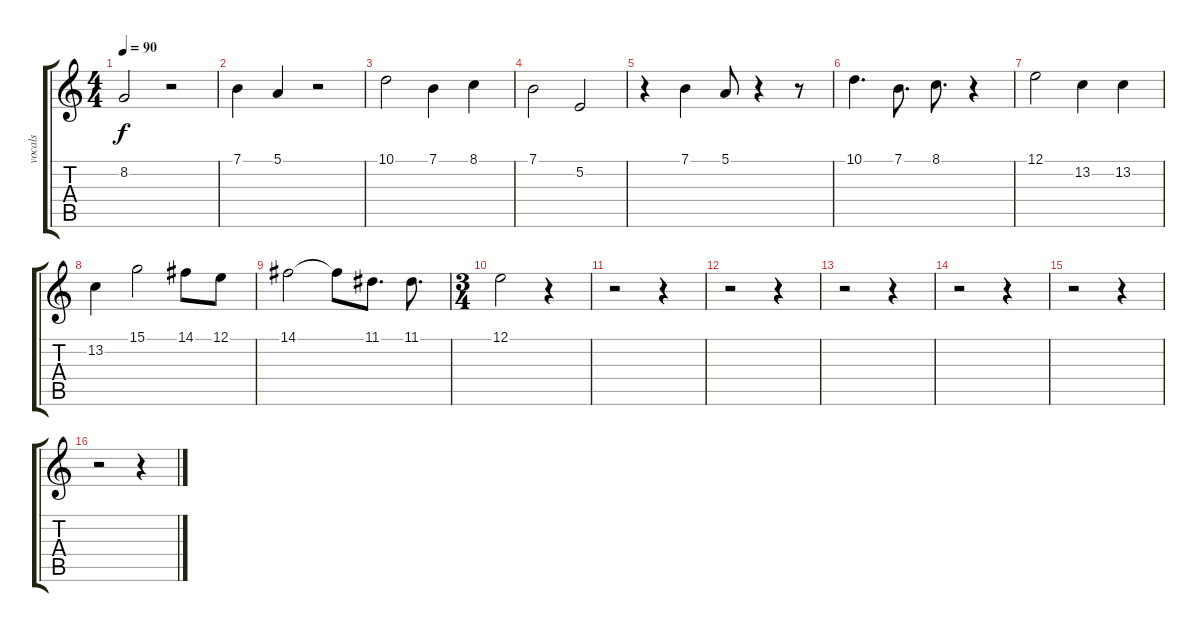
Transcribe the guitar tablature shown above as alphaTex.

\track ("vocals" "vocals") {instrument violin}
\staff {score tabs}
\tuning (E4 B3 G3 D3 A2 E2) {hide}
\ts (4 4)
\tempo 90
\clef g2
\ks c
8.2.2{dy f} r.2 |
7.1.4 5.1.4 r.2 |
10.1.2 7.1.4 8.1.4 |
7.1.2 5.2.2 |
r.4 7.1.4 5.1.8 r.4 r.8 |
10.1.4{d} 7.1.8{d} 8.1.8{d} r.4 |
12.1.2 13.2.4 13.2.4 |
13.2.4 15.1.2 14.1.8 12.1.8 |
14.1.2 14.1{t}.8 11.1.8{d} 11.1.8{d} |
\ts (3 4)
12.1.2 r.4 |
r.2 r.4 |
r.2 r.4 |
r.2 r.4 |
r.2 r.4 |
r.2 r.4 |
r.2 r.4
